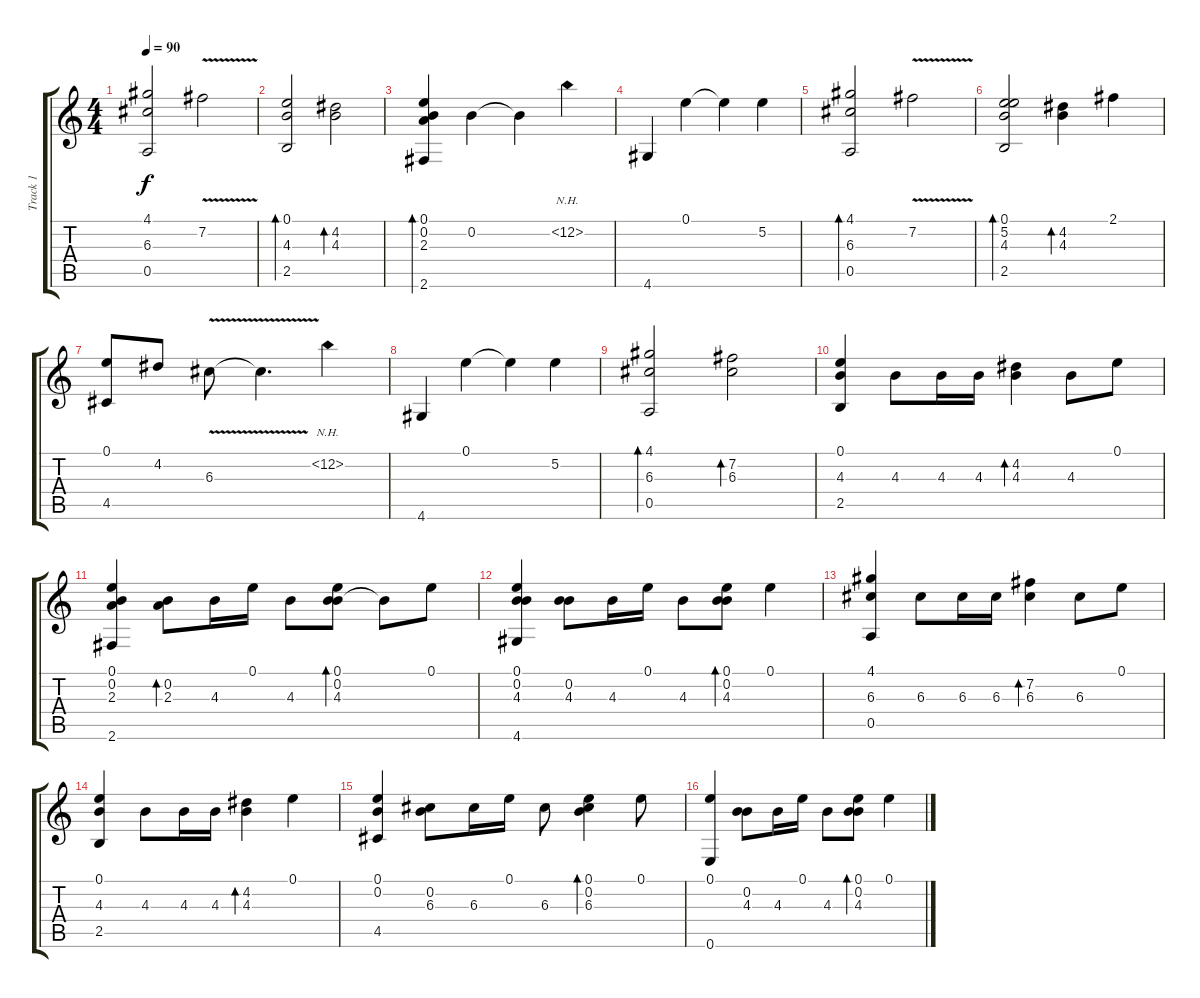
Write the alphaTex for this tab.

\track ("Track 1" "Track 1") {instrument acousticguitarsteel}
\staff {score tabs}
\tuning (E4 B3 G3 D3 A2 E2) {hide}
\ts (4 4)
\tempo 90
\clef g2
\ks c
(4.1 6.3 0.5).2{dy f} 7.2{v}.2 |
(0.1 4.3 2.5).2{bd 60} (4.2 4.3).2{bd 60} |
(0.1 0.2 2.3 2.6).4{bd 60} 0.2.4 0.2{t}.4 12.2{nh}.4 |
4.6.4 0.1.4 0.1{t}.4 5.2.4 |
(4.1 6.3 0.5).2{bd 60} 7.2{v}.2 |
(0.1 5.2 4.3 2.5).2{bd 60} (4.2 4.3).4{bd 60} 2.1.4 |
(0.1 4.5).8 4.2.8 6.3{v}.8 6.3{t}.4{d} 12.2{nh}.4 |
4.6.4 0.1.4 0.1{t}.4 5.2.4 |
(4.1 6.3 0.5).2{bd 60} (7.2 6.3).2{bd 60} |
(0.1 4.3 2.5).4 4.3.8 4.3.16 4.3.16 (4.2 4.3).4{bd 60} 4.3.8 0.1.8 |
(0.1 0.2 2.3 2.6).4 (0.2 2.3).8{bd 60} 4.3.16 0.1.16 4.3.8 (0.1 0.2 4.3).8{bd 60} 4.3{t}.8 0.1.8 |
(0.1 0.2 4.3 4.6).4 (0.2 4.3).8 4.3.16 0.1.16 4.3.8 (0.1 0.2 4.3).8{bd 60} 0.1.4 |
(4.1 6.3 0.5).4 6.3.8 6.3.16 6.3.16 (7.2 6.3).4{bd 60} 6.3.8 0.1.8 |
(0.1 4.3 2.5).4 4.3.8 4.3.16 4.3.16 (4.2 4.3).4{bd 60} 0.1.4 |
(0.1 0.2 4.5).4 (0.2 6.3).8 6.3.16 0.1.16 6.3.8 (0.1 0.2 6.3).4{bd 60} 0.1.8 |
(0.1 0.6).4 (0.2 4.3).8 4.3.16 0.1.16 4.3.8 (0.1 0.2 4.3).8{bd 60} 0.1.4
